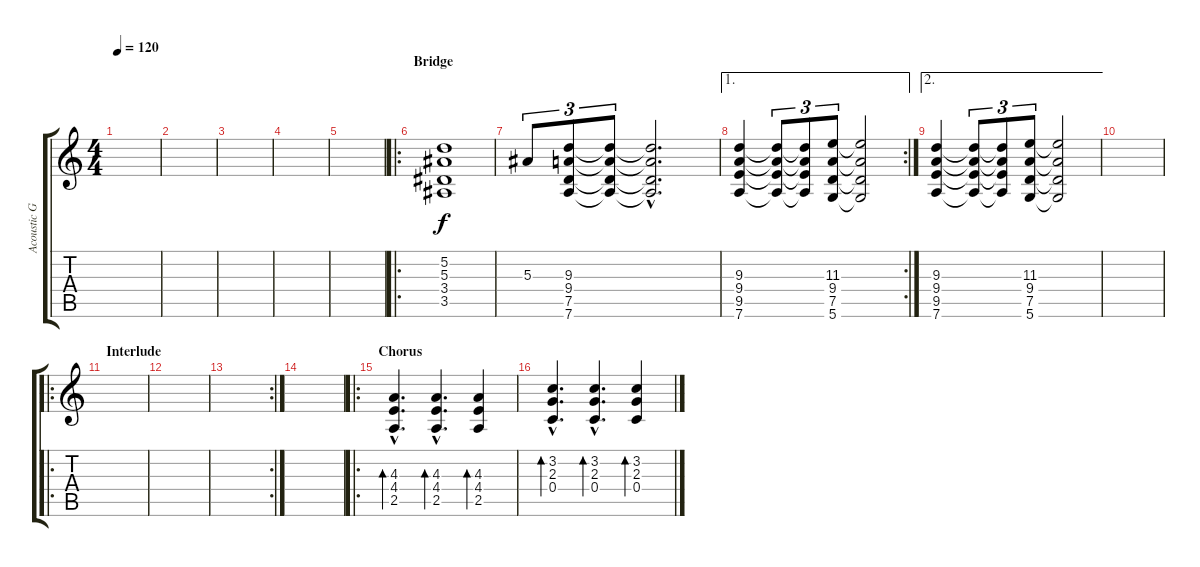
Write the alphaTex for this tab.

\track ("Acoustic Guitar 1" "Acoustic G") {instrument acousticguitarsteel}
\staff {score tabs}
\tuning (D4 A3 F3 C3 G2 D2) {hide}
\ts (4 4)
\tempo 120
\clef g2
\ks c
|
|
|
|
|
\ro
\section ("" "Bridge")
(5.2 5.3 3.4 3.5).1{dy f} |
5.3.8{tu (3 2)} (9.3 9.4 7.5 7.6).8{tu (3 2)} (9.3{t} 9.4{t} 7.5{t} 7.6{t}).8{tu (3 2)} (9.3{hac t} 9.4{hac t} 7.5{hac t} 7.6{hac t}).2{d} |
\ae 1
\rc 2
(9.3 9.4 9.5 7.6).4 (9.3{t} 9.4{t} 9.5{t} 7.6{t}).8{tu (3 2)} (9.3{t} 9.4{t} 9.5{t} 7.6{t}).8{tu (3 2)} (11.3 9.4 7.5 5.6).8{tu (3 2)} (11.3{t} 9.4{t} 7.5{t} 5.6{t}).2 |
\ae 2
(9.3 9.4 9.5 7.6).4 (9.3{t} 9.4{t} 9.5{t} 7.6{t}).8{tu (3 2)} (9.3{t} 9.4{t} 9.5{t} 7.6{t}).8{tu (3 2)} (11.3 9.4 7.5 5.6).8{tu (3 2)} (11.3{t} 9.4{t} 7.5{t} 5.6{t}).2 |
|
\ro
\section ("" "Interlude")
|
|
\rc 2
|
|
\ro
\section ("" "Chorus")
(4.3{hac} 4.4{hac} 2.5{hac}).4{d bd 240} (4.3{hac} 4.4{hac} 2.5{hac}).4{d bd 240} (4.3 4.4 2.5).4{bd 240} |
(3.2{hac} 2.3{hac} 0.4{hac}).4{d bd 240} (3.2{hac} 2.3{hac} 0.4{hac}).4{d bd 240} (3.2 2.3 0.4).4{bd 240}
